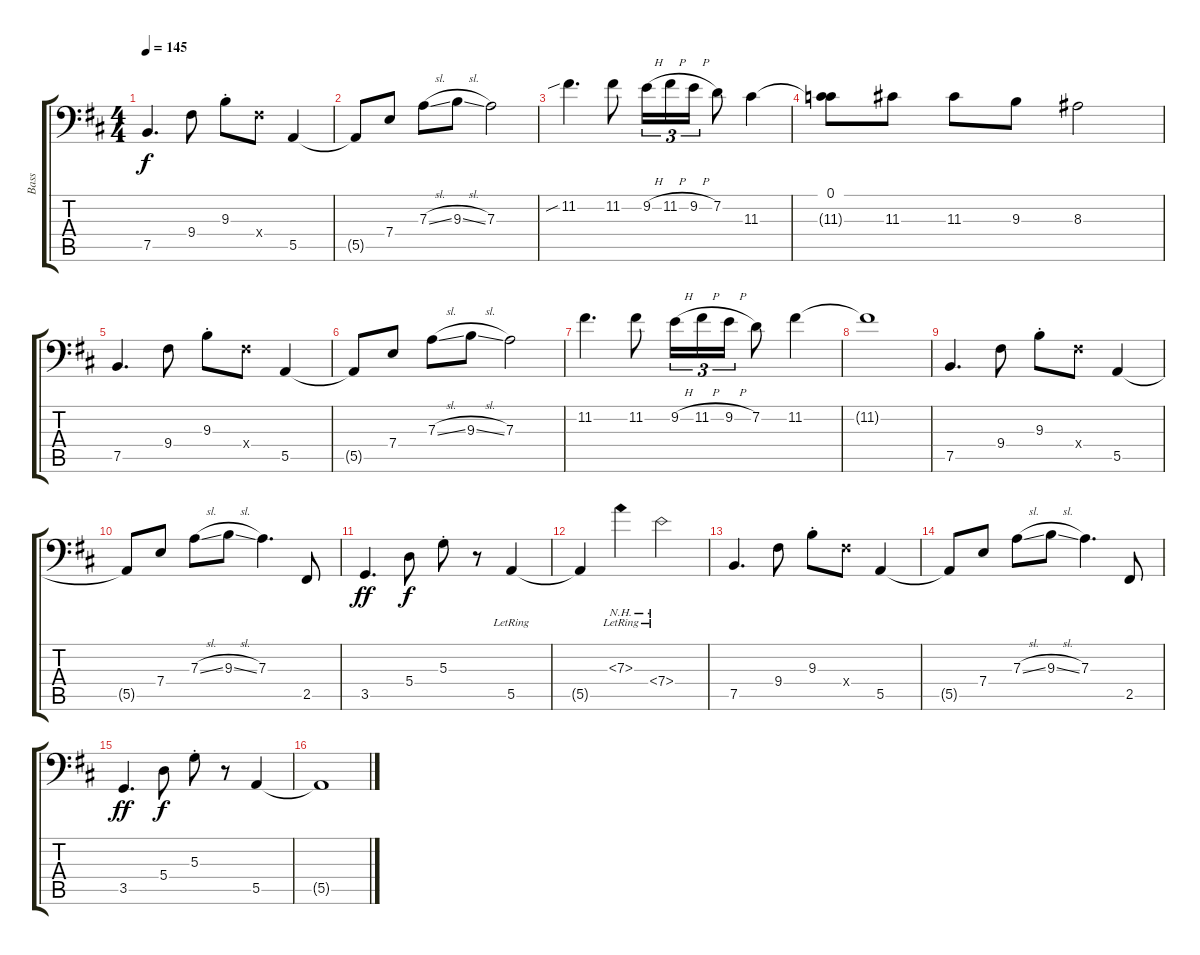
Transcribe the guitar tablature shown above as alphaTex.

\track ("Bass" "Bass") {instrument electricbassfinger}
\staff {score tabs}
\tuning (C3 G2 D2 A1 E1 B0) {hide}
\ts (4 4)
\tempo 145
\clef f4
\ks d
7.5.4{d dy f} 9.4.8 9.3{st}.8 9.4{x}.8 5.5.4 |
5.5{t}.8 7.4.8 7.3{sl}.8 9.3{sl}.8 7.3.2 |
11.2{sib}.4{d} 11.2.8 9.2{h}.16{tu (3 2)} 11.2{h}.16{tu (3 2)} 9.2{h}.16{tu (3 2)} 7.2.8 11.3.4 |
(0.1 11.3{t}).8 11.3.8 11.3.8 9.3.8 8.3.2 |
7.5.4{d} 9.4.8 9.3{st}.8 9.4{x}.8 5.5.4 |
5.5{t}.8 7.4.8 7.3{sl}.8 9.3{sl}.8 7.3.2 |
11.2.4{d} 11.2.8 9.2{h}.16{tu (3 2)} 11.2{h}.16{tu (3 2)} 9.2{h}.16{tu (3 2)} 7.2.8 11.2.4 |
11.2{t}.1 |
7.5.4{d} 9.4.8 9.3{st}.8 9.4{x}.8 5.5.4 |
5.5{t}.8 7.4.8 7.3{sl}.8 9.3{sl}.8 7.3.4{d} 2.5.8 |
3.5.4{d dy ff} 5.4.8{dy f} 5.3{st}.8 r.8 5.5{lr}.4 |
5.5{t}.4 7.3{nh lr}.4{instrument electricbassfinger} 7.4{nh lr}.2 |
7.5.4{d instrument electricbassfinger} 9.4.8 9.3{st}.8 9.4{x}.8 5.5.4 |
5.5{t}.8 7.4.8 7.3{sl}.8 9.3{sl}.8 7.3.4{d} 2.5.8 |
3.5.4{d dy ff} 5.4.8{dy f} 5.3{st}.8 r.8 5.5.4 |
5.5{t}.1
